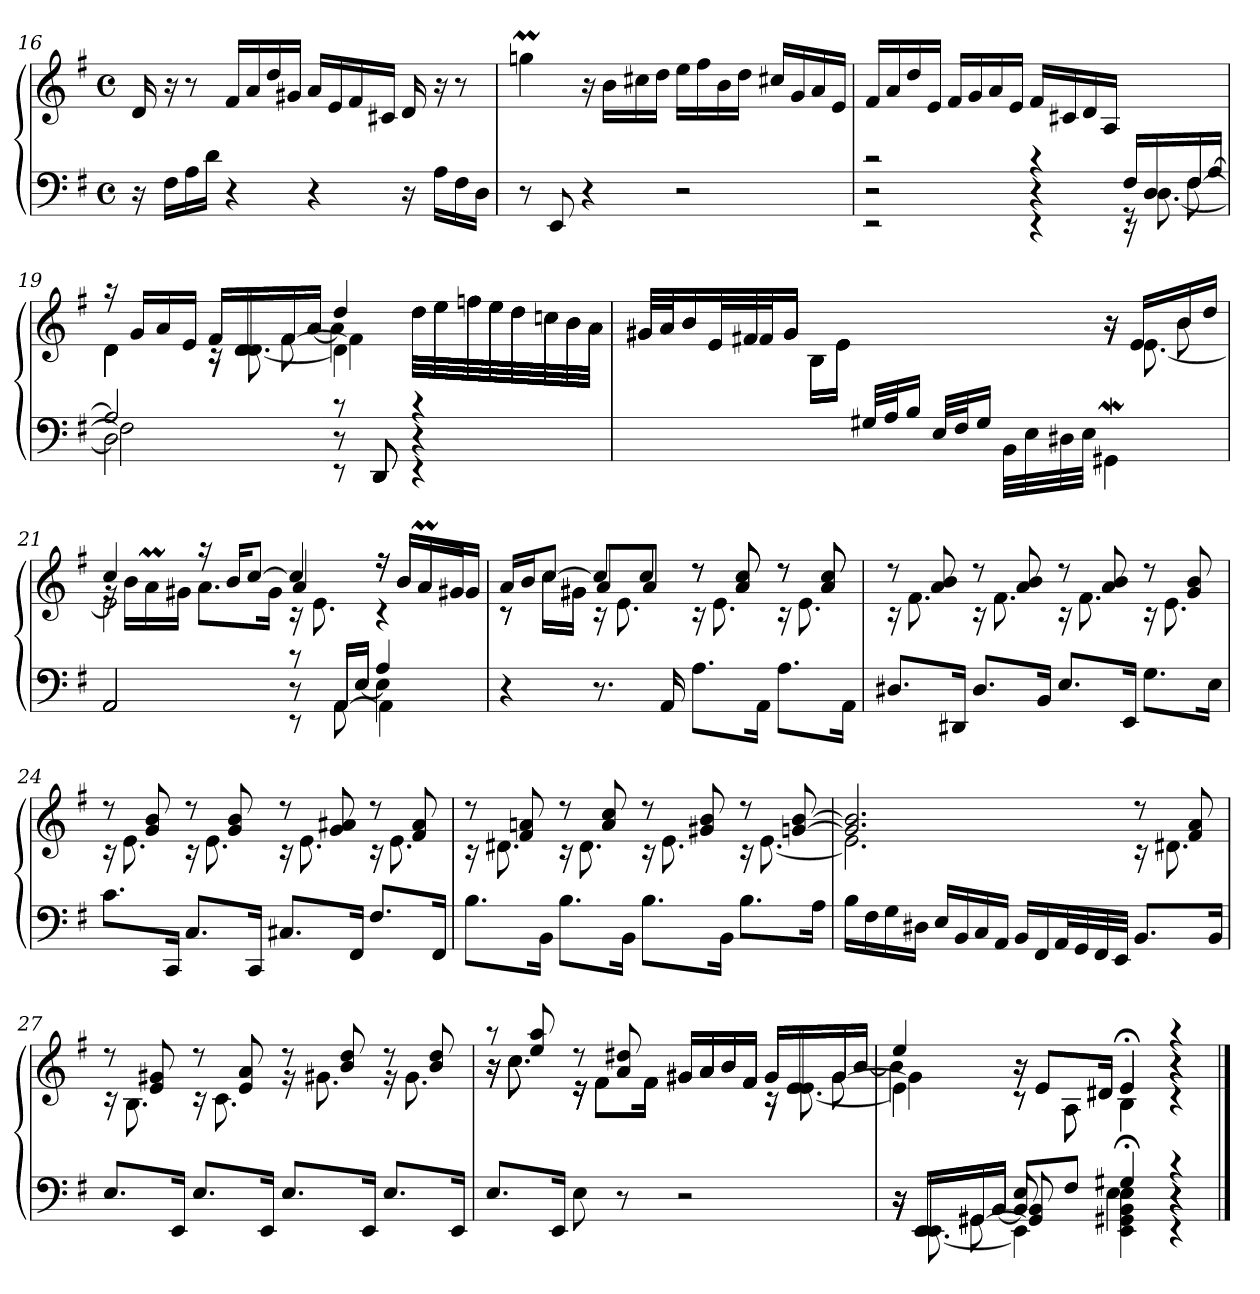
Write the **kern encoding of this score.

**kern	**kern
*part1	*part1
*staff2	*staff1
*clefF4	*clefG2
*k[f#]	*k[f#]
*e:	*e:
*M4/4	*M4/4
*met(c)	*met(c)
=16	=16
16r	16d/
16F#\LL	16r
16A\	8r
16d\JJ	.
4r	16f#/LL
.	16a/
.	16dd/
.	16g#X/JJ
4r	16a/LL
.	16e/
.	16f#/
.	16c#X/JJ
16r	16d/
16A\LL	16r
16F#\	8r
16D\JJ	.
=17	=17
8r	4ggnM\
8EE/	.
4r	16r
.	16b\LL
.	16cc#X\
.	16dd\JJ
2r	16ee\LL
.	16ff#\
.	16b\
.	16dd\JJ
.	16cc#X/LL
.	16g/
.	16a/
.	16e/JJ
!!LO:LB:g=z
=18	=18
*^	*
*	*^	*
2rc	2rEE	2r	16f#/LL
.	.	.	16a/
.	.	.	16dd/
.	.	.	16e/JJ
.	.	.	16f#/LL
.	.	.	16g/
.	.	.	16a/
.	.	.	16e/JJ
4rc	4rEE	4r	16f#/LL
.	.	.	16c#X/
.	.	.	16d/
.	.	.	16A/JJ
16F#/LL	16rEE	8rGG	4ryy
16D/	[<8.D\	.	.
16F#/	.	[<8F#\	.
[>16A/JJ	.	.	.
=19	=19	=19	=19
*	*	*	*^
*	*	*	*	*^
*	*	*	*	*	*^
2A/]	2D\]	2F#\]	16raa	4d\	4d\	4d\
.	.	.	16g/LL	.	.	.
.	.	.	16a/	.	.	.
.	.	.	16e/JJ	.	.	.
.	.	.	16f#/LL	16rB	8rG	16f#/LL
.	.	.	16d/	[<8.d\	.	16d/
.	.	.	16f#/	.	[<8f#\	16f#/
.	.	.	16a/JJ	.	.	[<16a/JJ
8rc	8rEE	8r	4dd/	4d\]	4f#\]	4a\]
8DD/	8DD/	8DD/	.	.	.	.
4rc	4rEE	4r	32dd\LLL	32dd\LLL	32dd\LLL	32dd\LLL
.	.	.	32ee\	32ee\	32ee\	32ee\
.	.	.	32ffn\	32ff\	32ff\	32ff\
.	.	.	32ee\	32ee\	32ee\	32ee\
.	.	.	32dd\	32dd\	32dd\	32dd\
.	.	.	32ccn\	32cc\	32cc\	32cc\
.	.	.	32b\	32b\	32b\	32b\
.	.	.	32a\JJJ	32a\JJJ	32a\JJJ	32a\JJJ
*v	*v	*v	*	*	*	*
*	*	*	*v	*v
=20	=20	=20	=20
4ryy	32g#X/LLL	32g#/LLL	32g#/LLL
.	32a/J	32a/J	32a/J
.	16b/	16b/	16b/
.	32e/L	32e/L	32e/L
.	32f#X/J	32f#/J	32f#/J
.	16g#/JJ	16g#/JJ	16g#/JJ
8ryy	16B\LL	16B\LL	16B\LL
.	16e\JJ	16e\JJ	16e\JJ
32G#X/LLL	8ryy	8ryy	8ryy
32A/J	.	.	.
16B/JJ	.	.	.
32E/LLL	4ryy	4ryy	4ryy
32F#/J	.	.	.
16G#/JJ	.	.	.
32BB\LLL	.	.	.
32E\	.	.	.
32D#X\	.	.	.
32E\JJJ	.	.	.
4GG#XW\	16r	16r	8rg
.	16e/LL	[<8.e\	.
.	16b/	.	8b\
.	16dd/JJ	.	.
!!LO:LB:g=z	!!	!!
=21	=21	=21	=21
*^	*	*	*
*	*^	*	*	*
2AA/	2AA/	2AA/	4cc/	2e\]	16rg
.	.	.	.	.	16b\LL
.	.	.	.	.	16aM\
.	.	.	.	.	16g#X\JJ
.	.	.	16raa	.	8.a\L
.	.	.	16b/KL	.	.
.	.	.	[>8cc/J	.	.
.	.	.	.	.	16g#\Jk
8rc	8rEE	8r	4cc/]	16rc	4a/
.	.	.	.	8.e\	.
16AA/LL	16AA/LL	[<8AA\	.	.	.
16E/JJ	[<16E/JJ	.	.	.	.
4A/	4E\]	4AA\]	16rff	4rc	16rff
.	.	.	16b/LL	.	16b/LL
.	.	.	16aM/	.	16a/
.	.	.	16g#X/JJ	.	16g#/JJ
*v	*v	*v	*	*	*
=22	=22	=22	=22
4r	16a/LL	8rc	8rc
.	16b/J	.	.
.	[>8cc/J	16cc\LL	16cc\LL
.	.	16g#X\JJ	16g#\JJ
8.r	8cc/L]	8a/L	16rc
.	.	.	8.e\
.	8cc/J	8a/J	.
16AA/	.	.	.
8.A\L	8rdd	8rdd	16rc
.	.	.	8.e\
.	8a/ 8cc/	8a/ 8cc/	.
16AA\Jk	.	.	.
8.A\L	8rdd	8rdd	16rc
.	.	.	8.e\
.	8a/ 8cc/	8a/ 8cc/	.
16AA\Jk	.	.	.
*	*	*v	*v
=23	=23	=23
8.D#X/L	8rdd	16rc
.	.	8.f#\
.	8a/ 8b/	.
16DD#X/Jk	.	.
8.D#/L	8rdd	16rc
.	.	8.f#\
.	8a/ 8b/	.
16BB/Jk	.	.
8.E/L	8rdd	16rc
.	.	8.f#\
.	8a/ 8b/	.
16EE/Jk	.	.
8.G\L	8rdd	16rc
.	.	8.e\
.	8g/ 8b/	.
16E\Jk	.	.
!!LO:LB:g=z	!!
=24	=24	=24
8.c\L	8rdd	16rc
.	.	8.e\
.	8g/ 8b/	.
16CC/Jk	.	.
8.C/L	8rdd	16rc
.	.	8.e\
.	8g/ 8b/	.
16CC/Jk	.	.
8.C#X/L	8rdd	16rc
.	.	8.e\
.	8g/ 8a#X/	.
16FF#/Jk	.	.
8.F#/L	8rdd	16rc
.	.	8.e\
.	8f#/ 8a#/	.
16FF#/Jk	.	.
=25	=25	=25
8.B\L	8rdd	16rc
.	.	8.d#X\
.	8f#/ 8an/	.
16BB\Jk	.	.
8.B\L	8rdd	16rc
.	.	8.d#\
.	8a/ 8cc/	.
16BB\Jk	.	.
8.B\L	8rdd	16rc
.	.	8.e\
.	8g#X/ 8b/	.
16BB\Jk	.	.
8.B\L	8rdd	16rc
.	.	[<8.e\
.	[>8gn/ [>8b/	.
16A\Jk	.	.
=26	=26	=26
16B\LL	2.g/] 2.b/]	2.e\]
16F#\	.	.
16G\	.	.
16D#X\JJ	.	.
16E/LL	.	.
16BB/	.	.
16C/	.	.
16AA/JJ	.	.
16BB/LL	.	.
16FF#/	.	.
32AA/L	.	.
32GG/	.	.
32FF#/	.	.
32EE/JJJ	.	.
8.BB/L	8rdd	16rc
.	.	8.d#X\
.	8f#/ 8a/	.
16BB/Jk	.	.
!!LO:LB:g=z	!!
=27	=27	=27
8.E/L	8r	16rc
.	.	8.B\
.	8e/ 8g#X/	.
16EE/Jk	.	.
8.E/L	8r	16rc
.	.	8.c\
.	8e/ 8a/	.
16EE/Jk	.	.
8.E/L	8rdd	16rg
.	.	8.g#X\
.	8b/ 8dd/	.
16EE/Jk	.	.
8.E/L	8rdd	16rg
.	.	8.g#\
.	8b/ 8dd/	.
16EE/Jk	.	.
=28	=28	=28
*	*^	*^
8.E/L	8raa	16r	16r	16r
.	.	8.cc\	8.cc\	8.cc\
.	8ee/ 8aa/	.	.	.
16EE/Jk	.	.	.	.
8E\	8rdd	16re	16re	16re
.	.	8f#\L	8f#\L	8f#\L
8r	8a/ 8dd#X/	.	.	.
.	.	16f#\Jk	16f#\Jk	16f#\Jk
2r	16g#X/LL	16g#/LL	16g#/LL	16g#/LL
.	16a/	16a/	16a/	16a/
.	16b/	16b/	16b/	16b/
.	16f#/JJ	16f#/JJ	16f#/JJ	16f#/JJ
.	16g#/LL	16rc	8rA	16g#/LL
.	16e/	[<8.e\	.	16e/
.	16g#/	.	[<8g#\	16g#/
.	16b/JJ	.	.	[<16b/JJ
=29	=29	=29	=29	=29
*^	*	*	*	*
*	*^	*	*	*	*
*	*	*^	*	*	*	*
16r	16r	8rBB	16r	4ee/	4e\]	4g#\]	4b\]
16EE/LL	[<8.EE\	.	16EE/LL	.	.	.	.
16GG#X/	.	[<8GG#\	16GG#/	.	.	.	.
16BB/JJ	.	.	[16BB/JJ	.	.	.	.
8E/L	4EE\]	8GG#/] 8BB/	8BB/]	16r	16r	8rc	8rc
.	.	.	.	8e/L	8e/L	.	.
8F#/J	.	8ryy	8ryy	.	.	8A\	8A\
.	.	.	.	16d#X/Jk	16d#/Jk	.	.
4G#X;</	4EE\ 4GG#X\ 4BB\ 4E\	4E\	4E\	4e;</	4e/	4B\	4B\
4rc	4rEE	4r	4r	4raa	4rc	4r	4r
*v	*v	*v	*v	*	*	*	*
*	*v	*v	*v	*v
==	==
*-	*-
